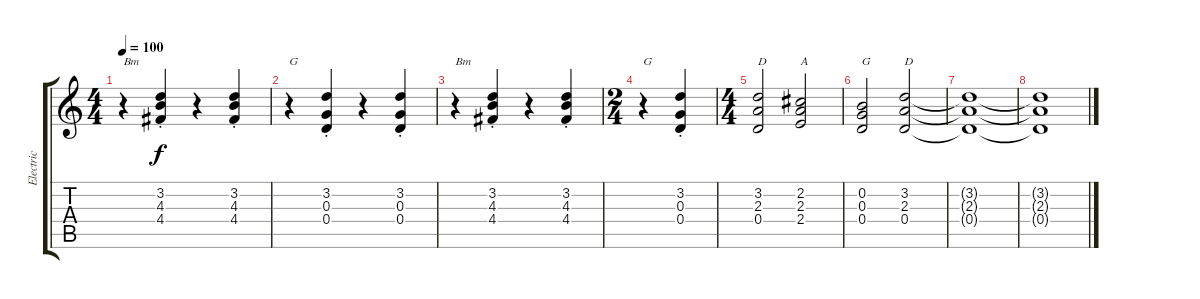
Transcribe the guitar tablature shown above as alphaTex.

\track ("Electric" "Electric") {instrument overdrivenguitar}
\staff {score tabs}
\tuning (E4 B3 G3 D3 A2 E2) {hide}
\ts (4 4)
\tempo 100
\clef g2
\ks c
r.4{txt "Bm" dy f} (3.2{st} 4.3{st} 4.4{st}).4 r.4 (3.2{st} 4.3{st} 4.4{st}).4 |
r.4{txt "G"} (3.2{st} 0.3{st} 0.4{st}).4 r.4 (3.2{st} 0.3{st} 0.4{st}).4 |
r.4{txt "Bm"} (3.2{st} 4.3{st} 4.4{st}).4 r.4 (3.2{st} 4.3{st} 4.4{st}).4 |
\ts (2 4)
r.4{txt "G"} (3.2{st} 0.3{st} 0.4{st}).4 |
\ts (4 4)
(3.2 2.3 0.4).2{txt "D"} (2.2 2.3 2.4).2{txt "A"} |
(0.2 0.3 0.4).2{txt "G"} (3.2 2.3 0.4).2{txt "D"} |
(3.2{t} 2.3{t} 0.4{t}).1 |
(3.2{t} 2.3{t} 0.4{t}).1
